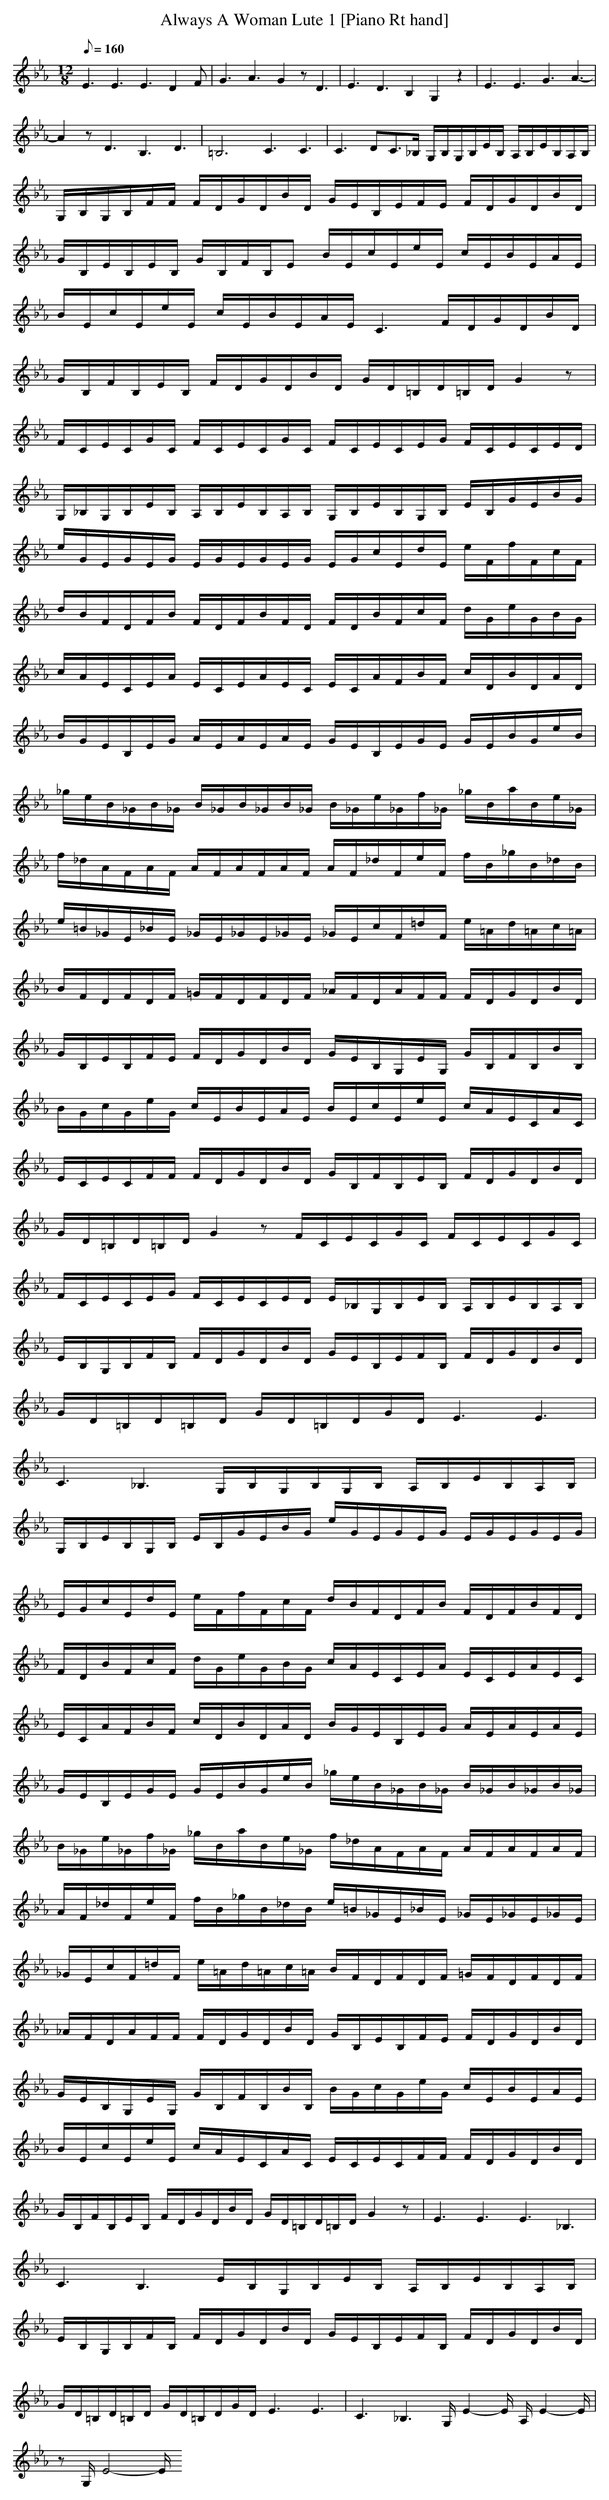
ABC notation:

X:1
T:Always A Woman Lute 1 [Piano Rt hand]
M:12/8
L:1/8
Q:1/8=160
K:Eb
E3 E3 E3 D2F|G3 A3 G2z D3|E3 D3 B,2G,2z2|E3 E3 G3 A3-|
A2z D3 B,3 D3|=B,6 C3 C3|C3 DC3/2_B,/2 G,/2B,/2G,/2B,/2E/2B,/2 A,/2B,/2E/2B,/2A,/2B,/2|
G,/2B,/2G,/2B,/2F/2F/2 F/2D/2G/2D/2B/2D/2 G/2E/2B,/2E/2F/2E/2 F/2D/2G/2D/2B/2D/2|
G/2B,/2E/2B,/2E/2B,/2 G/2B,/2F/2B,/2E B/2E/2c/2E/2e/2E/2 c/2E/2B/2E/2A/2E/2|
B/2E/2c/2E/2e/2E/2 c/2E/2B/2E/2A/2E/2 C3 F/2D/2G/2D/2B/2D/2|
G/2B,/2F/2B,/2E/2B,/2 F/2D/2G/2D/2B/2D/2 G/2D/2=B,/2D/2=B,/2D/2 G2z|
F/2C/2E/2C/2G/2C/2 F/2C/2E/2C/2G/2C/2 F/2C/2E/2C/2E/2G/2 F/2C/2E/2C/2E/2D/2|
G,/2_B,/2G,/2B,/2E/2B,/2 A,/2B,/2E/2B,/2A,/2B,/2 G,/2B,/2E/2B,/2G,/2B,/2 E/2B,/2G/2E/2B/2G/2|
e/2G/2E/2G/2E/2G/2 E/2G/2E/2G/2E/2G/2 E/2G/2c/2E/2d/2E/2 e/2F/2f/2F/2c/2F/2|
d/2B/2F/2D/2F/2B/2 F/2D/2F/2B/2F/2D/2 F/2D/2B/2F/2c/2F/2 d/2G/2e/2G/2B/2G/2|
c/2A/2E/2C/2E/2A/2 E/2C/2E/2A/2E/2C/2 E/2C/2A/2F/2B/2F/2 c/2D/2B/2D/2A/2D/2|
B/2G/2E/2B,/2E/2G/2 A/2E/2A/2E/2A/2E/2 G/2E/2B,/2E/2G/2E/2 G/2E/2B/2G/2e/2B/2|
_g/2e/2B/2_G/2B/2_G/2 B/2_G/2B/2_G/2B/2_G/2 B/2_G/2e/2_G/2f/2_G/2 _g/2B/2a/2B/2e/2_G/2|
f/2_d/2A/2F/2A/2F/2 A/2F/2A/2F/2A/2F/2 A/2F/2_d/2F/2e/2F/2 f/2B/2_g/2B/2_d/2B/2|
e/2=B/2_G/2E/2_B/2E/2 _G/2E/2_G/2E/2_G/2E/2 _G/2E/2c/2F/2=d/2F/2 e/2=A/2d/2=A/2c/2=A/2|
B/2F/2D/2F/2D/2F/2 =G/2F/2D/2F/2D/2F/2 _A/2F/2D/2A/2F/2F/2 F/2D/2G/2D/2B/2D/2|
G/2B,/2E/2B,/2F/2E/2 F/2D/2G/2D/2B/2D/2 G/2E/2B,/2G,/2E/2G,/2 G/2B,/2F/2B,/2B/2B,/2|
B/2G/2c/2G/2e/2G/2 c/2E/2B/2E/2A/2E/2 B/2E/2c/2E/2e/2E/2 c/2A/2E/2C/2A/2C/2|
E/2C/2E/2C/2F/2F/2 F/2D/2G/2D/2B/2D/2 G/2B,/2F/2B,/2E/2B,/2 F/2D/2G/2D/2B/2D/2|
G/2D/2=B,/2D/2=B,/2D/2 G2z F/2C/2E/2C/2G/2C/2 F/2C/2E/2C/2G/2C/2|
F/2C/2E/2C/2E/2G/2 F/2C/2E/2C/2E/2D/2 E/2_B,/2G,/2B,/2E/2B,/2 A,/2B,/2E/2B,/2A,/2B,/2|
E/2B,/2G,/2B,/2F/2B,/2 F/2D/2G/2D/2B/2D/2 G/2E/2B,/2E/2F/2B,/2 F/2D/2G/2D/2B/2D/2|
G/2D/2=B,/2D/2=B,/2D/2 G/2D/2=B,/2D/2G/2D/2 E3 E3|
C3 _B,3 G,/2B,/2G,/2B,/2G,/2B,/2 A,/2B,/2E/2B,/2A,/2B,/2|
G,/2B,/2E/2B,/2G,/2B,/2 E/2B,/2G/2E/2B/2G/2 e/2G/2E/2G/2E/2G/2 E/2G/2E/2G/2E/2G/2|
E/2G/2c/2E/2d/2E/2 e/2F/2f/2F/2c/2F/2 d/2B/2F/2D/2F/2B/2 F/2D/2F/2B/2F/2D/2|
F/2D/2B/2F/2c/2F/2 d/2G/2e/2G/2B/2G/2 c/2A/2E/2C/2E/2A/2 E/2C/2E/2A/2E/2C/2|
E/2C/2A/2F/2B/2F/2 c/2D/2B/2D/2A/2D/2 B/2G/2E/2B,/2E/2G/2 A/2E/2A/2E/2A/2E/2|
G/2E/2B,/2E/2G/2E/2 G/2E/2B/2G/2e/2B/2 _g/2e/2B/2_G/2B/2_G/2 B/2_G/2B/2_G/2B/2_G/2|
B/2_G/2e/2_G/2f/2_G/2 _g/2B/2a/2B/2e/2_G/2 f/2_d/2A/2F/2A/2F/2 A/2F/2A/2F/2A/2F/2|
A/2F/2_d/2F/2e/2F/2 f/2B/2_g/2B/2_d/2B/2 e/2=B/2_G/2E/2_B/2E/2 _G/2E/2_G/2E/2_G/2E/2|
_G/2E/2c/2F/2=d/2F/2 e/2=A/2d/2=A/2c/2=A/2 B/2F/2D/2F/2D/2F/2 =G/2F/2D/2F/2D/2F/2|
_A/2F/2D/2A/2F/2F/2 F/2D/2G/2D/2B/2D/2 G/2B,/2E/2B,/2F/2E/2 F/2D/2G/2D/2B/2D/2|
G/2E/2B,/2G,/2E/2G,/2 G/2B,/2F/2B,/2B/2B,/2 B/2G/2c/2G/2e/2G/2 c/2E/2B/2E/2A/2E/2|
B/2E/2c/2E/2e/2E/2 c/2A/2E/2C/2A/2C/2 E/2C/2E/2C/2F/2F/2 F/2D/2G/2D/2B/2D/2|
G/2B,/2F/2B,/2E/2B,/2 F/2D/2G/2D/2B/2D/2 G/2D/2=B,/2D/2=B,/2D/2 G2z|E3 E3 E3 _B,3|
C3 B,3 E/2B,/2G,/2B,/2E/2B,/2 A,/2B,/2E/2B,/2A,/2B,/2|
E/2B,/2G,/2B,/2F/2B,/2 F/2D/2G/2D/2B/2D/2 G/2E/2B,/2E/2F/2B,/2 F/2D/2G/2D/2B/2D/2|
G/2D/2=B,/2D/2=B,/2D/2 G/2D/2=B,/2D/2G/2D/2 E3 E3|C3 _B,3 G,/2E2-E/2 A,/2E2-E/2|
zG,/2E4-E/2
